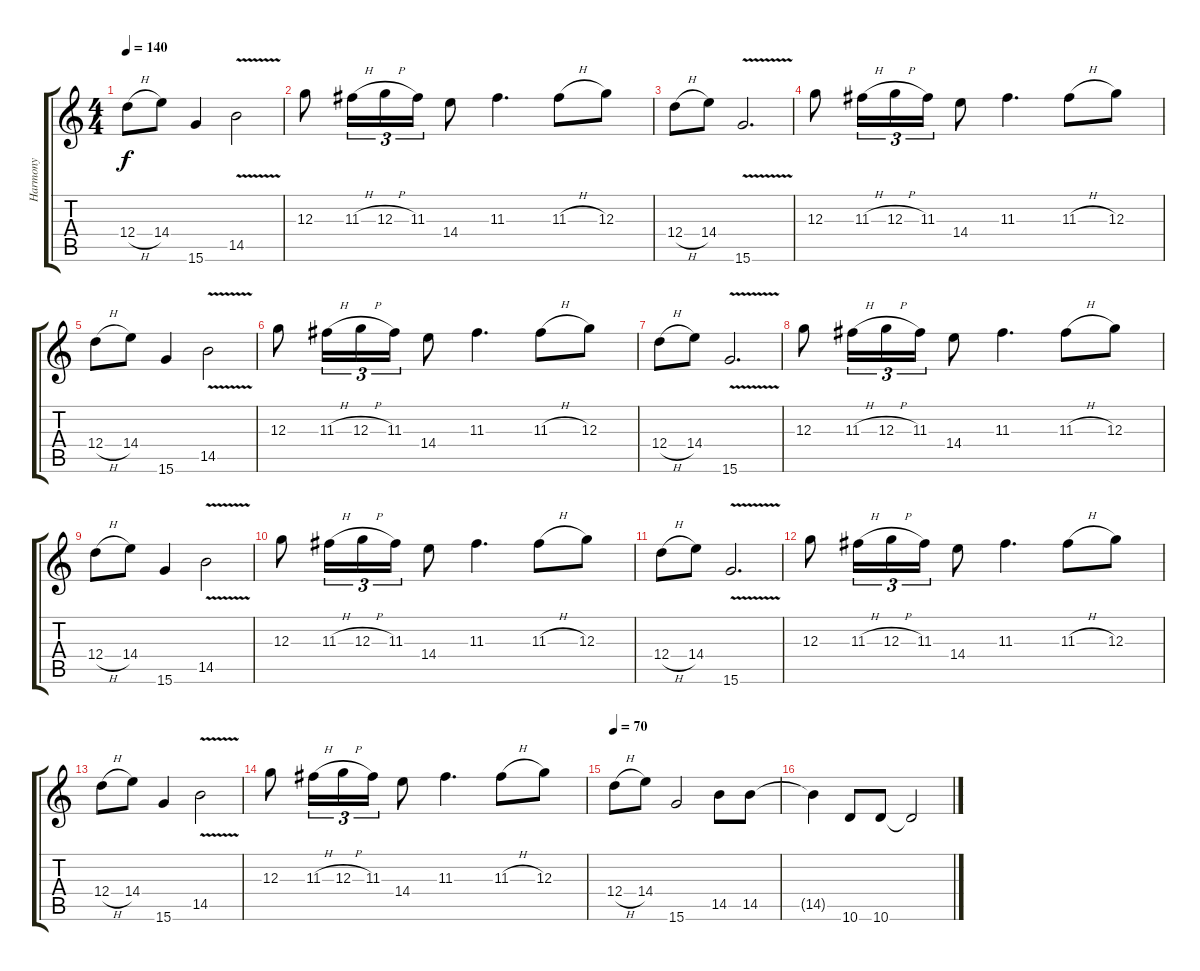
\track ("Harmony" "Harmony") {instrument distortionguitar}
\staff {score tabs}
\tuning (E4 B3 G3 D3 A2 E2) {hide}
\ts (4 4)
\tempo 140
\clef g2
\ks c
12.4{h}.8{dy f} 14.4.8 15.6.4 14.5{v}.2 |
12.3.8 11.3{h}.16{tu (3 2)} 12.3{h}.16{tu (3 2)} 11.3.16{tu (3 2)} 14.4.8 11.3.4{d} 11.3{h}.8 12.3.8 |
12.4{h}.8 14.4.8 15.6{v}.2{d} |
12.3.8 11.3{h}.16{tu (3 2)} 12.3{h}.16{tu (3 2)} 11.3.16{tu (3 2)} 14.4.8 11.3.4{d} 11.3{h}.8 12.3.8 |
12.4{h}.8 14.4.8 15.6.4 14.5{v}.2 |
12.3.8 11.3{h}.16{tu (3 2)} 12.3{h}.16{tu (3 2)} 11.3.16{tu (3 2)} 14.4.8 11.3.4{d} 11.3{h}.8 12.3.8 |
12.4{h}.8 14.4.8 15.6{v}.2{d} |
12.3.8 11.3{h}.16{tu (3 2)} 12.3{h}.16{tu (3 2)} 11.3.16{tu (3 2)} 14.4.8 11.3.4{d} 11.3{h}.8 12.3.8 |
12.4{h}.8 14.4.8 15.6.4 14.5{v}.2 |
12.3.8 11.3{h}.16{tu (3 2)} 12.3{h}.16{tu (3 2)} 11.3.16{tu (3 2)} 14.4.8 11.3.4{d} 11.3{h}.8 12.3.8 |
12.4{h}.8 14.4.8 15.6{v}.2{d} |
12.3.8 11.3{h}.16{tu (3 2)} 12.3{h}.16{tu (3 2)} 11.3.16{tu (3 2)} 14.4.8 11.3.4{d} 11.3{h}.8 12.3.8 |
12.4{h}.8 14.4.8 15.6.4 14.5{v}.2 |
12.3.8 11.3{h}.16{tu (3 2)} 12.3{h}.16{tu (3 2)} 11.3.16{tu (3 2)} 14.4.8 11.3.4{d} 11.3{h}.8 12.3.8 |
\tempo 70
12.4{h}.8 14.4.8 15.6.2 14.5.8 14.5.8 |
14.5{t}.4 10.6.8 10.6.8 10.6{t}.2
